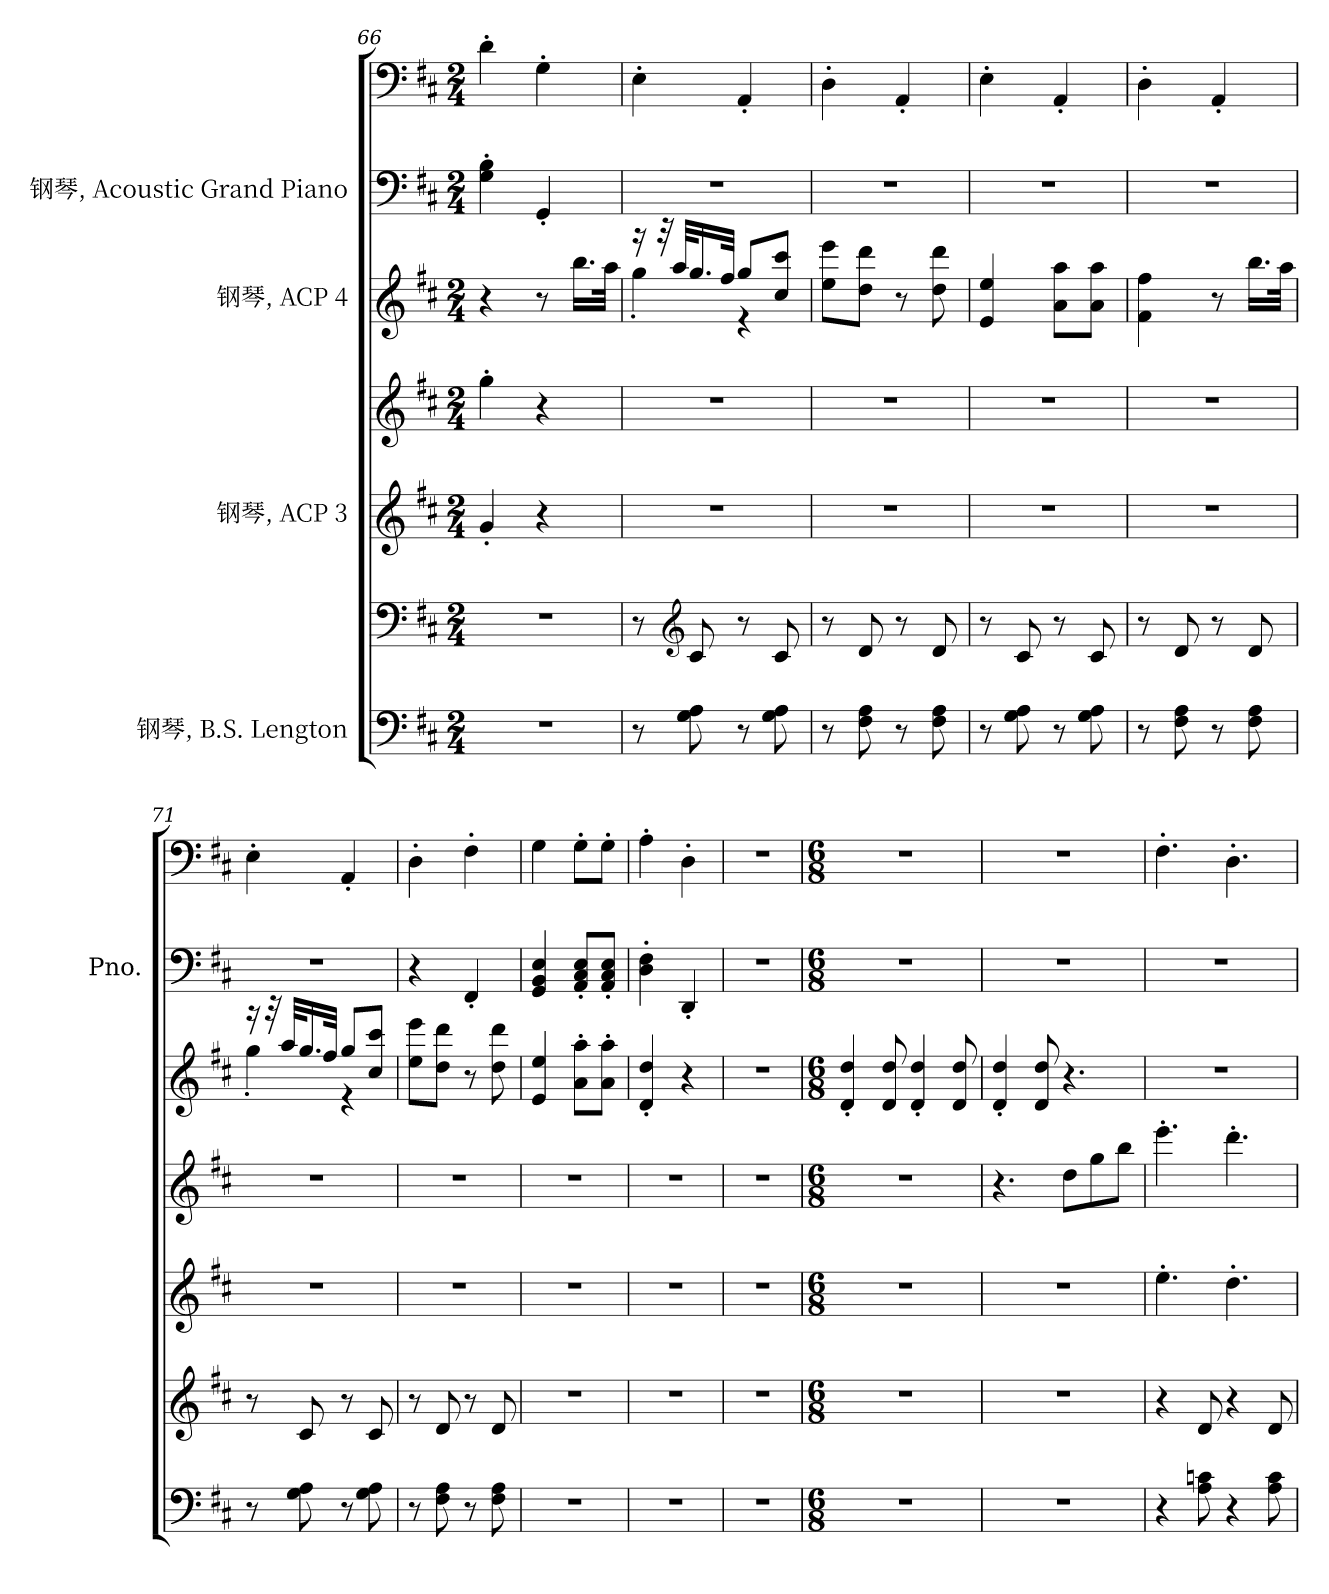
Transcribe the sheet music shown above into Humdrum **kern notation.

**kern	**kern	**kern	**kern	**kern	**kern	**kern
*part4	*part4	*part3	*part3	*part2	*part1	*part1
*staff7	*staff6	*staff5	*staff4	*staff3	*staff2	*staff1
*I"钢琴, B.S. Lengton	*	*I"钢琴, ACP 3	*	*I"钢琴, ACP 4	*I"钢琴, Acoustic Grand Piano	*
*	*	*	*	*	*I'Pno.	*
*clefF4	*clefF4	*clefG2	*clefG2	*clefG2	*clefF4	*clefF4
*k[f#c#]	*k[f#c#]	*k[f#c#]	*k[f#c#]	*k[f#c#]	*k[f#c#]	*k[f#c#]
*M2/4	*M2/4	*M2/4	*M2/4	*M2/4	*M2/4	*M2/4
=66	=66	=66	=66	=66	=66	=66
2r	2r	4g'/	4gg'\	4r	4G\' 4B\'	4d'\
.	.	4r	4r	8r	4GG'/	4G'\
.	.	.	.	16.bb\LL	.	.
.	.	.	.	32aa\JJk	.	.
!!LO:PB:g=z
=67	=67	=67	=67	=67	=67	=67
*	*	*	*	*^	*	*
8r	8r	2r	2r	16r	4gg'\	2r	4E'\
.	.	.	.	32r	.	.	.
.	.	.	.	32aa/KLL	.	.	.
*	*clefG2	*	*	*	*	*	*
8G\ 8A\	8c#/	.	.	16.gg/	.	.	.
.	.	.	.	32ff#/JJk	.	.	.
8r	8r	.	.	8gg/L	4r	.	4AA'/
8G\ 8A\	8c#/	.	.	8cc#/ 8ccc#/J	.	.	.
*	*	*	*	*v	*v	*	*
=68	=68	=68	=68	=68	=68	=68
8r	8r	2r	2r	8ee\ 8eee\L	2r	4D'\
8F#\ 8A\	8d/	.	.	8dd\ 8ddd\J	.	.
8r	8r	.	.	8r	.	4AA'/
8F#\ 8A\	8d/	.	.	8dd\ 8ddd\	.	.
=69	=69	=69	=69	=69	=69	=69
8r	8r	2r	2r	4e/ 4ee/	2r	4E'\
8G\ 8A\	8c#/	.	.	.	.	.
8r	8r	.	.	8a\ 8aa\L	.	4AA'/
8G\ 8A\	8c#/	.	.	8a\ 8aa\J	.	.
=70	=70	=70	=70	=70	=70	=70
8r	8r	2r	2r	4f#\ 4ff#\	2r	4D'\
8F#\ 8A\	8d/	.	.	.	.	.
8r	8r	.	.	8r	.	4AA'/
8F#\ 8A\	8d/	.	.	16.bb\LL	.	.
.	.	.	.	32aa\JJk	.	.
=71	=71	=71	=71	=71	=71	=71
*	*	*	*	*^	*	*
8r	8r	2r	2r	16r	4gg'\	2r	4E'\
.	.	.	.	32r	.	.	.
.	.	.	.	32aa/KLL	.	.	.
8G\ 8A\	8c#/	.	.	16.gg/	.	.	.
.	.	.	.	32ff#/JJk	.	.	.
8r	8r	.	.	8gg/L	4r	.	4AA'/
8G\ 8A\	8c#/	.	.	8cc#/ 8ccc#/J	.	.	.
*	*	*	*	*v	*v	*	*
!!LO:PB:g=z
=72	=72	=72	=72	=72	=72	=72
8r	8r	2r	2r	8ee\ 8eee\L	4r	4D'\
8F#\ 8A\	8d/	.	.	8dd\ 8ddd\J	.	.
8r	8r	.	.	8r	4FF#'/	4F#'\
8F#\ 8A\	8d/	.	.	8dd\ 8ddd\	.	.
=73	=73	=73	=73	=73	=73	=73
2r	2r	2r	2r	4e/ 4ee/	4GG/ 4BB/ 4E/	4G\
.	.	.	.	8a\' 8aa\'L	8AA/' 8C#/' 8E/'L	8G'\L
.	.	.	.	8a\' 8aa\'J	8AA/' 8C#/' 8E/'J	8G'\J
=74	=74	=74	=74	=74	=74	=74
2r	2r	2r	2r	4d/' 4dd/'	4D\' 4F#\'	4A'\
.	.	.	.	4r	4DD'/	4D'\
=75	=75	=75	=75	=75	=75	=75
2r	2r	2r	2r	2r	2r	2r
=76	=76	=76	=76	=76	=76	=76
*M6/8	*M6/8	*M6/8	*M6/8	*M6/8	*M6/8	*M6/8
*	*	*	*	*	*	*MM152
2.r	2.r	2.r	2.r	4d/' 4dd/'	2.r	2.r
.	.	.	.	8d/ 8dd/	.	.
.	.	.	.	4d/' 4dd/'	.	.
.	.	.	.	8d/ 8dd/	.	.
=77	=77	=77	=77	=77	=77	=77
2.r	2.r	2.r	4.r	4d/' 4dd/'	2.r	2.r
.	.	.	.	8d/ 8dd/	.	.
.	.	.	8dd\L	4.r	.	.
.	.	.	8gg\	.	.	.
.	.	.	8bb\J	.	.	.
=78	=78	=78	=78	=78	=78	=78
4r	4r	4.ee'\	4.eee'\	2.r	2.r	4.F#'\
8A\ 8cn\	8d/	.	.	.	.	.
4r	4r	4.dd'\	4.ddd'\	.	.	4.D'\
8A\ 8c\	8d/	.	.	.	.	.
=	=	=	=	=	=	=
*-	*-	*-	*-	*-	*-	*-
